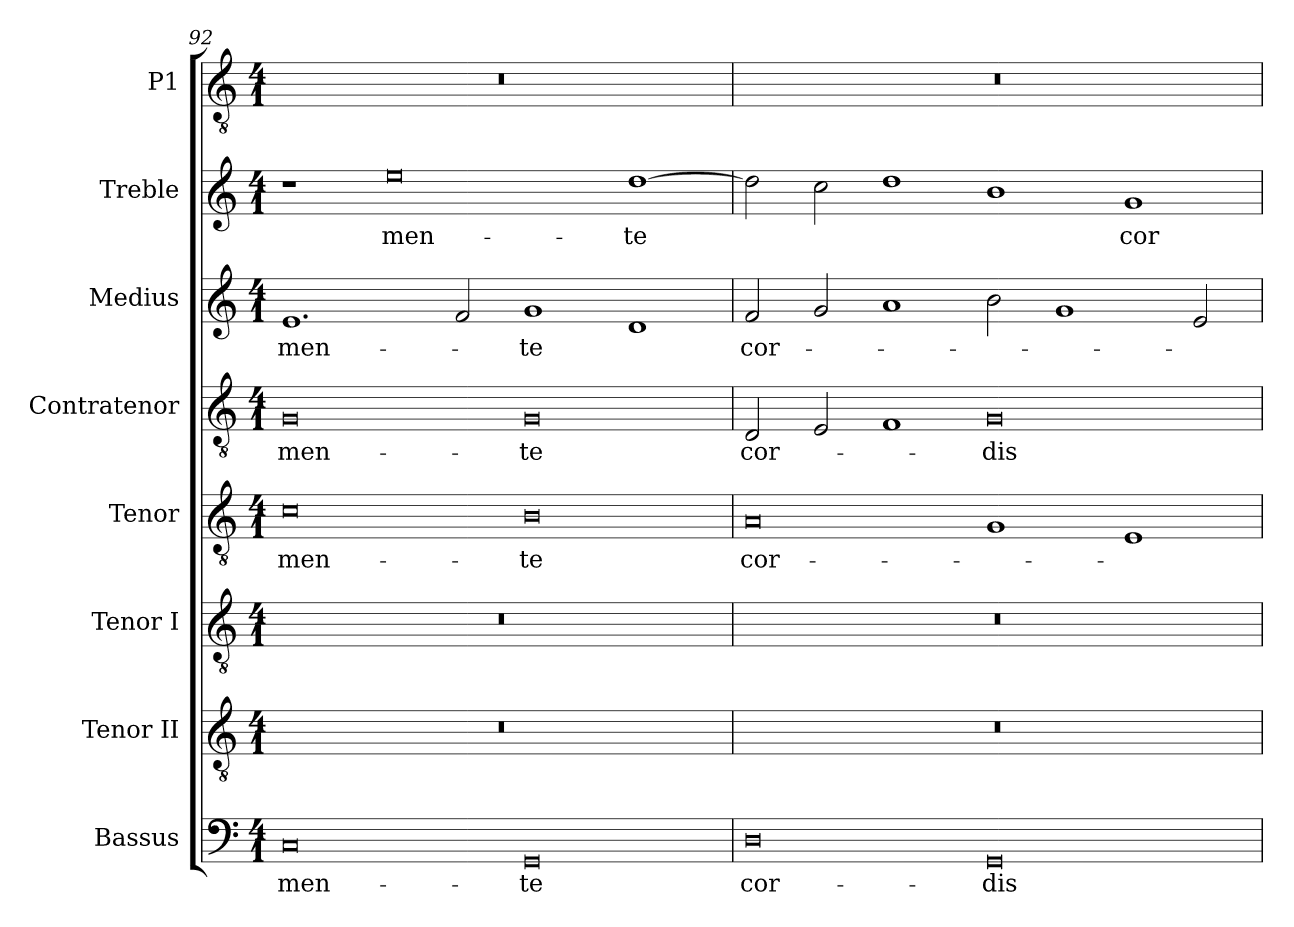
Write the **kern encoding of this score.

**kern	**text	**kern	**kern	**kern	**text	**kern	**text	**kern	**text	**kern	**text	**kern
*part8	*part8	*part7	*part6	*part5	*part5	*part4	*part4	*part3	*part3	*part2	*part2	*part1
*staff8	*staff8	*staff7	*staff6	*staff5	*staff5	*staff4	*staff4	*staff3	*staff3	*staff2	*staff2	*staff1
*I"Bassus	*	*I"Tenor II	*I"Tenor I	*I"Tenor	*	*I"Contratenor	*	*I"Medius	*	*I"Treble	*	*I"P1
*I'B.	*	*I'T II.	*I'T I.	*I'T.	*	*I'Ct.	*	*I'M.	*	*I'Tr.	*	*
*clefF4	*	*clefGv2	*clefGv2	*clefGv2	*	*clefGv2	*	*clefG2	*	*clefG2	*	*clefGv2
*	*	*ITrd7c12	*ITrd7c12	*ITrd7c12	*	*ITrd7c12	*	*	*	*	*	*ITrd7c12
*k[]	*	*k[]	*k[]	*k[]	*	*k[]	*	*k[]	*	*k[]	*	*k[]
*C:	*	*C:	*C:	*C:	*	*C:	*	*C:	*	*C:	*	*C:
*M4/1	*	*M4/1	*M4/1	*M4/1	*	*M4/1	*	*M4/1	*	*M4/1	*	*M4/1
=92	=92	=92	=92	=92	=92	=92	=92	=92	=92	=92	=92	=92
!	!LO:LY:b:color=#000000	!LO:N:vis=1	!LO:N:vis=1	!	!	!	!	!	!	!	!	!
!	!	!	!	!	!LO:LY:b:color=#000000	!	!	!	!	!	!	!
!	!	!	!	!	!	!	!LO:LY:b:color=#000000	!	!	!	!	!
!	!	!	!	!	!	!	!	!	!LO:LY:b:color=#000000	!	!	!LO:N:vis=1
0Ci	men-	00r	00r	0Ci	men-	0GGi	men-	1.ei	men-	1r	.	00r
!	!	!	!	!	!	!	!	!	!	!	!LO:LY:b:color=#000000	!
.	.	.	.	.	.	.	.	.	.	0eei	men-	.
.	.	.	.	.	.	.	.	2fi/	.	.	.	.
!	!LO:LY:b:color=#000000	!	!	!	!	!	!	!	!	!	!	!
!	!	!	!	!	!LO:LY:b:color=#000000	!	!	!	!	!	!	!
!	!	!	!	!	!	!	!LO:LY:b:color=#000000	!	!	!	!	!
!	!	!	!	!	!	!	!	!	!LO:LY:b:color=#000000	!	!	!
0GGi	-te	.	.	0BBi	-te	0GGi	-te	1gi	-te	.	.	.
!	!	!	!	!	!	!	!	!	!	!	!LO:LY:b:color=#000000	!
.	.	.	.	.	.	.	.	1di	.	[>1ddi	-te	.
=93`	=93`	=93`	=93`	=93`	=93`	=93`	=93`	=93`	=93`	=93`	=93`	=93`
!	!LO:LY:b:color=#000000	!LO:N:vis=1	!LO:N:vis=1	!	!	!	!	!	!	!	!	!
!	!	!	!	!	!LO:LY:b:color=#000000	!	!	!	!	!	!	!
!	!	!	!	!	!	!	!LO:LY:b:color=#000000	!	!	!	!	!
!	!	!	!	!	!	!	!	!	!LO:LY:b:color=#000000	!	!	!LO:N:vis=1
0Di	cor-	00r	00r	0AAi	cor-	2DDi/	cor-	2fi/	cor-	2ddi\]	.	00r
.	.	.	.	.	.	2EEi/	.	2gi/	.	2cci\	.	.
.	.	.	.	.	.	1FFi	.	1ai	.	1ddi	.	.
!	!LO:LY:b:color=#000000	!	!	!	!	!	!	!	!	!	!	!
!	!	!	!	!	!	!	!LO:LY:b:color=#000000	!	!	!	!	!
0GGi	-dis	.	.	1GGi	.	0GGi	-dis	2bi\	.	1bi	.	.
.	.	.	.	.	.	.	.	1gi	.	.	.	.
!	!	!	!	!	!	!	!	!	!	!	!LO:LY:b:color=#000000	!
.	.	.	.	1EEi	.	.	.	.	.	1gi	cor-	.
.	.	.	.	.	.	.	.	2ei/	.	.	.	.
=`	=`	=`	=`	=`	=`	=`	=`	=`	=`	=`	=`	=`
*-	*-	*-	*-	*-	*-	*-	*-	*-	*-	*-	*-	*-
